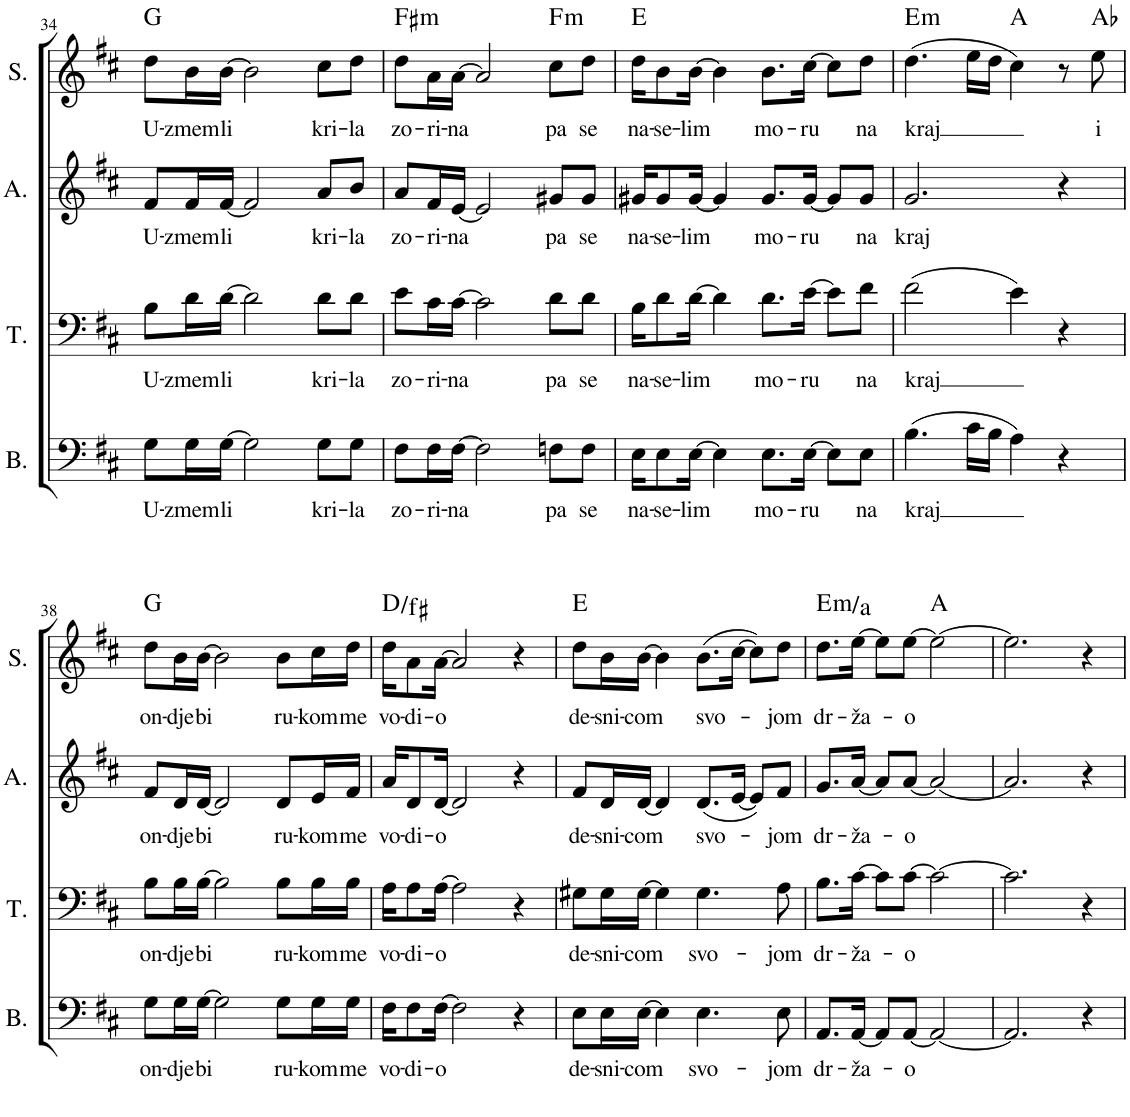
**kern	**text	**kern	**text	**kern	**text	**kern	**text	**harte
*part4	*part4	*part3	*part3	*part2	*part2	*part1	*part1	*part1
*staff4	*staff4	*staff3	*staff3	*staff2	*staff2	*staff1	*staff1	*
*I"Bass	*	*I"Tenor	*	*I"Alto	*	*I"Soprano	*	*
*I'B.	*	*I'T.	*	*I'A.	*	*I'S.	*	*
!!LO:PB:g=z
*clefF4	*	*clefF4	*	*clefG2	*	*clefG2	*	*
*k[f#c#]	*	*k[f#c#]	*	*k[f#c#]	*	*k[f#c#]	*	*
*M4/4	*	*M4/4	*	*M4/4	*	*M4/4	*	*
=34	=34	=34	=34	=34	=34	=34	=34	=34
!	!LO:LY:b	!	!LO:LY:b	!	!LO:LY:b	!	!LO:LY:b	!
8G\L	U-	8B\L	U-	8f#/L	U-	8dd\L	U-	G:maj
!	!LO:LY:b	!	!LO:LY:b	!	!LO:LY:b	!	!LO:LY:b	!
16G\L	-zmem	16d\L	-zmem	16f#/L	-zmem	16b\L	-zmem	.
!	!LO:LY:b	!	!LO:LY:b	!	!LO:LY:b	!	!LO:LY:b	!
[16G\JJ	li	[16d\JJ	li	[16f#/JJ	li	[16b\JJ	li	.
2G\]	.	2d\]	.	2f#/]	.	2b\]	.	.
!	!LO:LY:b	!	!LO:LY:b	!	!LO:LY:b	!	!LO:LY:b	!
8G\L	kri-	8d\L	kri-	8a/L	kri-	8cc#\L	kri-	.
!	!LO:LY:b	!	!LO:LY:b	!	!LO:LY:b	!	!LO:LY:b	!
8G\J	-la	8d\J	-la	8b/J	-la	8dd\J	-la	.
=35	=35	=35	=35	=35	=35	=35	=35	=35
!	!LO:LY:b	!	!LO:LY:b	!	!LO:LY:b	!	!LO:LY:b	!LO:H:kt=m
8F#\L	zo-	8e\L	zo-	8a/L	zo-	8dd\L	zo-	F#:min
!	!LO:LY:b	!	!LO:LY:b	!	!LO:LY:b	!	!LO:LY:b	!
16F#\L	-ri-	16c#\L	-ri-	16f#/L	-ri-	16a\L	-ri-	.
!	!LO:LY:b	!	!LO:LY:b	!	!LO:LY:b	!	!LO:LY:b	!
[16F#\JJ	-na	[16c#\JJ	-na	[16e/JJ	-na	[16a\JJ	-na	.
2F#\]	.	2c#\]	.	2e/]	.	2a/]	.	.
!	!LO:LY:b	!	!LO:LY:b	!	!LO:LY:b	!	!LO:LY:b	!LO:H:kt=m
8Fn\L	pa	8d\L	pa	8g#X/L	pa	8cc#\L	pa	F:min
!	!LO:LY:b	!	!LO:LY:b	!	!LO:LY:b	!	!LO:LY:b	!
8F\J	se	8d\J	se	8g#/J	se	8dd\J	se	.
=36	=36	=36	=36	=36	=36	=36	=36	=36
!	!LO:LY:b	!	!LO:LY:b	!	!LO:LY:b	!	!LO:LY:b	!
16E\KL	na-	16B\KL	na-	16g#X/KL	na-	16dd\KL	na-	E:maj
!	!LO:LY:b	!	!LO:LY:b	!	!LO:LY:b	!	!LO:LY:b	!
8E\	-se-	8d\	-se-	8g#/	-se-	8b\	-se-	.
!	!LO:LY:b	!	!LO:LY:b	!	!LO:LY:b	!	!LO:LY:b	!
[16E\Jk	-lim	[16d\Jk	-lim	[16g#/Jk	-lim	[16b\Jk	-lim	.
4E\]	.	4d\]	.	4g#/]	.	4b\]	.	.
!	!LO:LY:b	!	!LO:LY:b	!	!LO:LY:b	!	!LO:LY:b	!
8.E\L	mo-	8.d\L	mo-	8.g#/L	mo-	8.b\L	mo-	.
!	!LO:LY:b	!	!LO:LY:b	!	!LO:LY:b	!	!LO:LY:b	!
[16E\Jk	-ru	[16e\Jk	-ru	[16g#/Jk	-ru	[16cc#\Jk	-ru	.
8E\L]	.	8e\L]	.	8g#/L]	.	8cc#\L]	.	.
!	!LO:LY:b	!	!LO:LY:b	!	!LO:LY:b	!	!LO:LY:b	!
8E\J	na	8f#\J	na	8g#/J	na	8dd\J	na	.
=37	=37	=37	=37	=37	=37	=37	=37	=37
!	!LO:LY:b	!	!LO:LY:b	!	!LO:LY:b	!	!LO:LY:b	!LO:H:kt=m
(4.B\	kraj	(2f#\	kraj	2.g/	kraj	(4.dd\	kraj	E:min
16c#\LL	.	.	.	.	.	16ee\LL	.	.
16B\JJ	.	.	.	.	.	16dd\JJ	.	.
4A\)	.	4e\)	.	.	.	4cc#\)	.	A:maj
4r	.	4r	.	4r	.	8r	.	.
!	!	!	!	!	!	!	!LO:LY:b	!
.	.	.	.	.	.	8ee\	i	Ab:maj
!!LO:LB:g=z
=38	=38	=38	=38	=38	=38	=38	=38	=38
!	!LO:LY:b	!	!LO:LY:b	!	!LO:LY:b	!	!LO:LY:b	!
8G\L	on-	8B\L	on-	8f#/L	on-	8dd\L	on-	G:maj
!	!LO:LY:b	!	!LO:LY:b	!	!LO:LY:b	!	!LO:LY:b	!
16G\L	-dje	16B\L	-dje	16d/L	-dje	16b\L	-dje	.
!	!LO:LY:b	!	!LO:LY:b	!	!LO:LY:b	!	!LO:LY:b	!
[16G\JJ	bi	[16B\JJ	bi	[16d/JJ	bi	[16b\JJ	bi	.
2G\]	.	2B\]	.	2d/]	.	2b\]	.	.
!	!LO:LY:b	!	!LO:LY:b	!	!LO:LY:b	!	!LO:LY:b	!
8G\L	ru-	8B\L	ru-	8d/L	ru-	8b\L	ru-	.
!	!LO:LY:b	!	!LO:LY:b	!	!LO:LY:b	!	!LO:LY:b	!
16G\L	-kom	16B\L	-kom	16e/L	-kom	16cc#\L	-kom	.
!	!LO:LY:b	!	!LO:LY:b	!	!LO:LY:b	!	!LO:LY:b	!
16G\JJ	me	16B\JJ	me	16f#/JJ	me	16dd\JJ	me	.
=39	=39	=39	=39	=39	=39	=39	=39	=39
!	!LO:LY:b	!	!LO:LY:b	!	!LO:LY:b	!	!LO:LY:b	!
16F#\KL	vo-	16A\KL	vo-	16a/KL	vo-	16dd\KL	vo-	D:maj/3
!	!LO:LY:b	!	!LO:LY:b	!	!LO:LY:b	!	!LO:LY:b	!
8F#\	-di-	8A\	-di-	8d/	-di-	8a\	-di-	.
!	!LO:LY:b	!	!LO:LY:b	!	!LO:LY:b	!	!LO:LY:b	!
[16F#\Jk	-o	[16A\Jk	-o	[16d/Jk	-o	[16a\Jk	-o	.
2F#\]	.	2A\]	.	2d/]	.	2a/]	.	.
4r	.	4r	.	4r	.	4r	.	.
=40	=40	=40	=40	=40	=40	=40	=40	=40
!	!LO:LY:b	!	!LO:LY:b	!	!LO:LY:b	!	!LO:LY:b	!
8E\L	de-	8G#X\L	de-	8f#/L	de-	8dd\L	de-	E:maj
!	!LO:LY:b	!	!LO:LY:b	!	!LO:LY:b	!	!LO:LY:b	!
16E\L	-sni-	16G#\L	-sni-	16d/L	-sni-	16b\L	-sni-	.
!	!LO:LY:b	!	!LO:LY:b	!	!LO:LY:b	!	!LO:LY:b	!
[16E\JJ	-com	[16G#\JJ	-com	[16d/JJ	-com	[16b\JJ	-com	.
4E\]	.	4G#\]	.	4d/]	.	4b\]	.	.
!	!LO:LY:b	!	!LO:LY:b	!	!LO:LY:b	!	!LO:LY:b	!
4.E\	svo-	4.G#\	svo-	(8.d/L	svo-	(8.b\L	svo-	.
.	.	.	.	[16e/Jk	.	[16cc#\Jk	.	.
.	.	.	.	8e/L])	.	8cc#\L])	.	.
!	!LO:LY:b	!	!LO:LY:b	!	!LO:LY:b	!	!LO:LY:b	!
8E\	-jom	8A\	-jom	8f#/J	-jom	8dd\J	-jom	.
=41	=41	=41	=41	=41	=41	=41	=41	=41
!	!LO:LY:b	!	!LO:LY:b	!	!LO:LY:b	!	!LO:LY:b	!LO:H:kt=m
8.AA/L	dr-	8.B\L	dr-	8.g/L	dr-	8.dd\L	dr-	E:min/4
!	!LO:LY:b	!	!LO:LY:b	!	!LO:LY:b	!	!LO:LY:b	!
[16AA/Jk	-ža-	[16c#\Jk	-ža-	[16a/Jk	-ža-	[16ee\Jk	-ža-	.
8AA/L]	.	8c#\L]	.	8a/L]	.	8ee\L]	.	.
!	!LO:LY:b	!	!LO:LY:b	!	!LO:LY:b	!	!LO:LY:b	!
[8AA/J	-o	[8c#\J	-o	[8a/J	-o	[8ee\J	-o	.
2AA/_	.	2c#\_	.	2a/_	.	2ee\_	.	A:maj
=42	=42	=42	=42	=42	=42	=42	=42	=42
2.AA/]	.	2.c#\]	.	2.a/]	.	2.ee\]	.	.
4r	.	4r	.	4r	.	4r	.	.
=	=	=	=	=	=	=	=	=
*-	*-	*-	*-	*-	*-	*-	*-	*-
